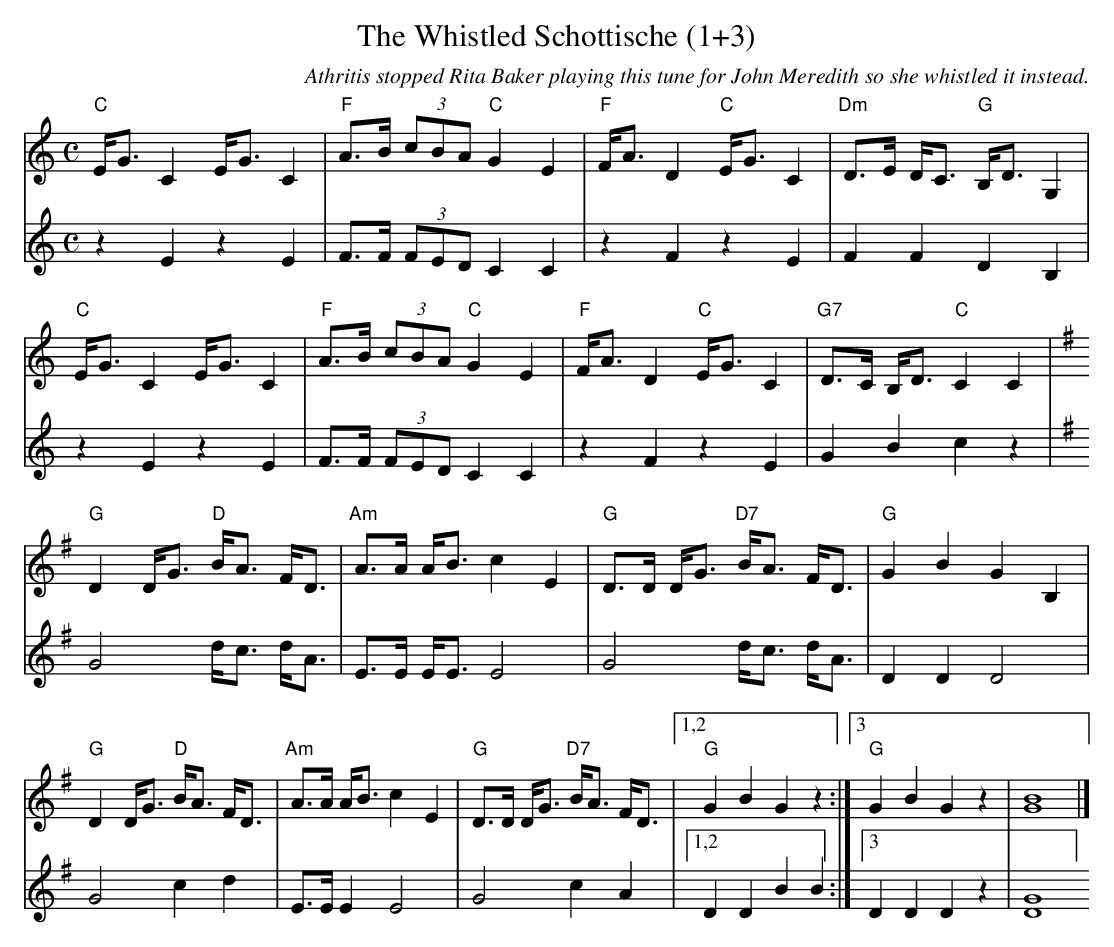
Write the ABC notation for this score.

X:1
T:Whistled Schottische (1+3), The
C:Athritis stopped Rita Baker playing this tune for John Meredith so she whistled it instead.
M:C
L:1/8
V:1
K:C
"C"E<G C2 E<G C2|"F"A>B (3cBA "C"G2 E2|"F"F<A D2 "C"E<G C2|"Dm"D>E D<C "G"B,<D G,2|
"C"E<G C2 E<G C2|"F"A>B (3cBA "C"G2 E2|"F"F<A D2 "C"E<G C2|"G7"D>C B,<D "C"C2 C2|
K:G
"G"D2 D<G "D"B<A F<D|"Am"A>A A<B c2 E2|"G"D>D D<G "D7"B<A F<D|"G"G2 B2 G2 B,2|
"G"D2 D<G "D"B<A F<D|"Am"A>A A<B c2 E2|"G"D>D D<G "D7"B<A F<D|[1,2"G"G2 B2 G2 z2:|3"G"G2 B2 G2z2| [GB]8|]
V:3
K:C
z2 E2 z2 E2|F>F (3FED C2 C2|z2F2 z2 E2|F2 F2 D2 B,2|
z2 E2 z2 E2|F>F (3FED C2 C2|z2F2 z2 E2|G2 B2 c2 z2|
K:G
G4 d<c d<A|E>E E<E E4|G4 d<c d<A|D2 D2 D4|
G4 c2d2|E>E E2 E4|G4 c2 A2|[1,2 D2 D2 B2 B2:|3D2 D2 D2z2| [DG]8]
